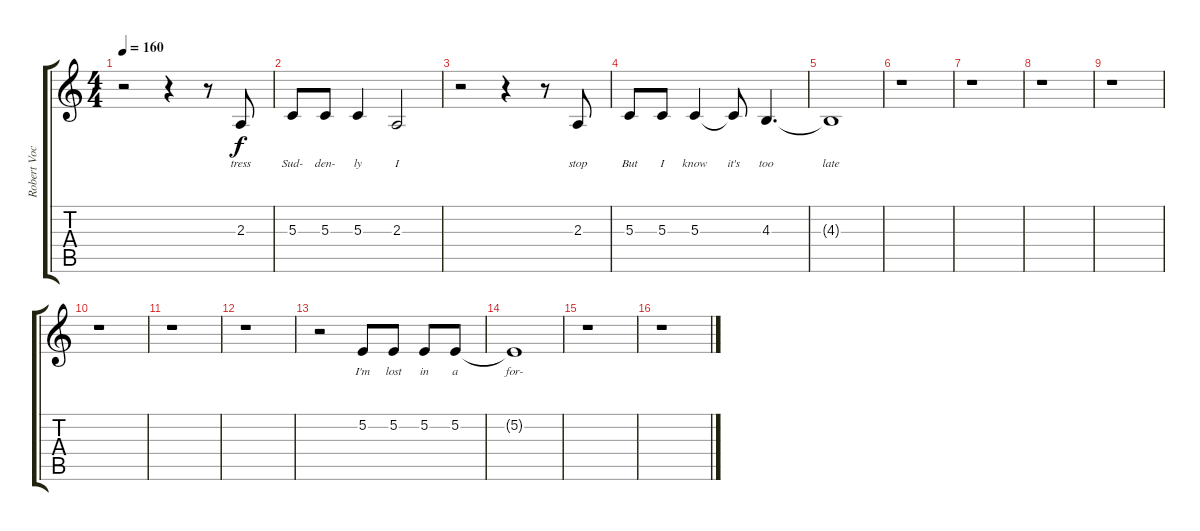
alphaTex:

\track ("Robert Vocal" "Robert Voc") {instrument lead6voice}
\staff {score tabs}
\tuning (E4 B3 G3 D3 A2 E2) {hide}
\ts (4 4)
\tempo 160
\clef g2
\ks c
r.2{dy f} r.4 r.8 2.3.8{lyrics (0 "tress") lyrics (1 "") lyrics (2 "") lyrics (3 "") lyrics (4 "")} |
5.3.8{lyrics (0 "Sud-") lyrics (1 "") lyrics (2 "") lyrics (3 "") lyrics (4 "")} 5.3.8{lyrics (0 "den-") lyrics (1 "") lyrics (2 "") lyrics (3 "") lyrics (4 "")} 5.3.4{lyrics (0 "ly") lyrics (1 "") lyrics (2 "") lyrics (3 "") lyrics (4 "")} 2.3.2{lyrics (0 "I") lyrics (1 "") lyrics (2 "") lyrics (3 "") lyrics (4 "")} |
r.2 r.4 r.8 2.3.8{lyrics (0 "stop") lyrics (1 "") lyrics (2 "") lyrics (3 "") lyrics (4 "")} |
5.3.8{lyrics (0 "But") lyrics (1 "") lyrics (2 "") lyrics (3 "") lyrics (4 "")} 5.3.8{lyrics (0 "I") lyrics (1 "") lyrics (2 "") lyrics (3 "") lyrics (4 "")} 5.3.4{lyrics (0 "know") lyrics (1 "") lyrics (2 "") lyrics (3 "") lyrics (4 "")} 5.3{t}.8{lyrics (0 "it's") lyrics (1 "") lyrics (2 "") lyrics (3 "") lyrics (4 "")} 4.3.4{d lyrics (0 "too") lyrics (1 "") lyrics (2 "") lyrics (3 "") lyrics (4 "")} |
4.3{t}.1{lyrics (0 "late") lyrics (1 "") lyrics (2 "") lyrics (3 "") lyrics (4 "")} |
r.1 |
r.1 |
r.1 |
r.1 |
r.1 |
r.1 |
r.1 |
r.2 5.2.8{lyrics (0 "I'm") lyrics (1 "") lyrics (2 "") lyrics (3 "") lyrics (4 "")} 5.2.8{lyrics (0 "lost") lyrics (1 "") lyrics (2 "") lyrics (3 "") lyrics (4 "")} 5.2.8{lyrics (0 "in") lyrics (1 "") lyrics (2 "") lyrics (3 "") lyrics (4 "")} 5.2.8{lyrics (0 "a") lyrics (1 "") lyrics (2 "") lyrics (3 "") lyrics (4 "")} |
5.2{t}.1{lyrics (0 "for-") lyrics (1 "") lyrics (2 "") lyrics (3 "") lyrics (4 "")} |
r.1 |
r.1
